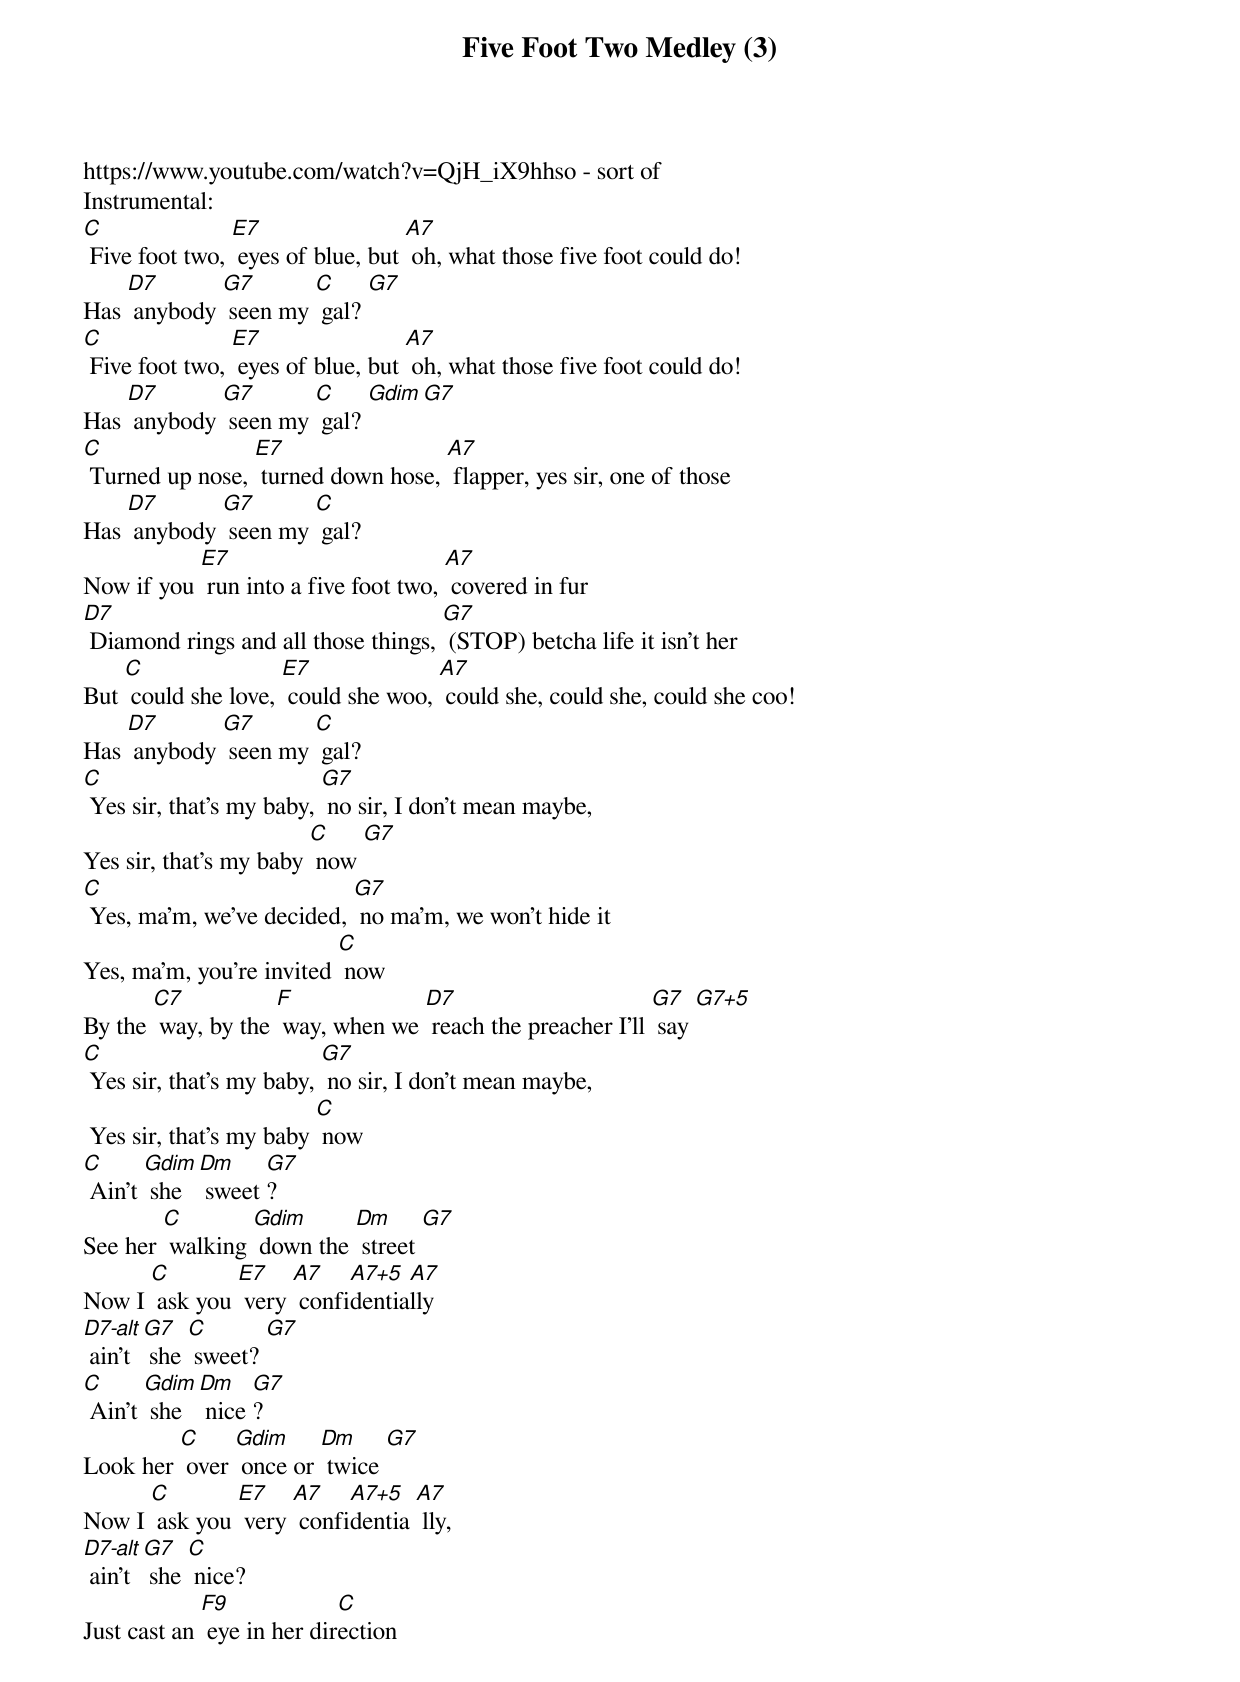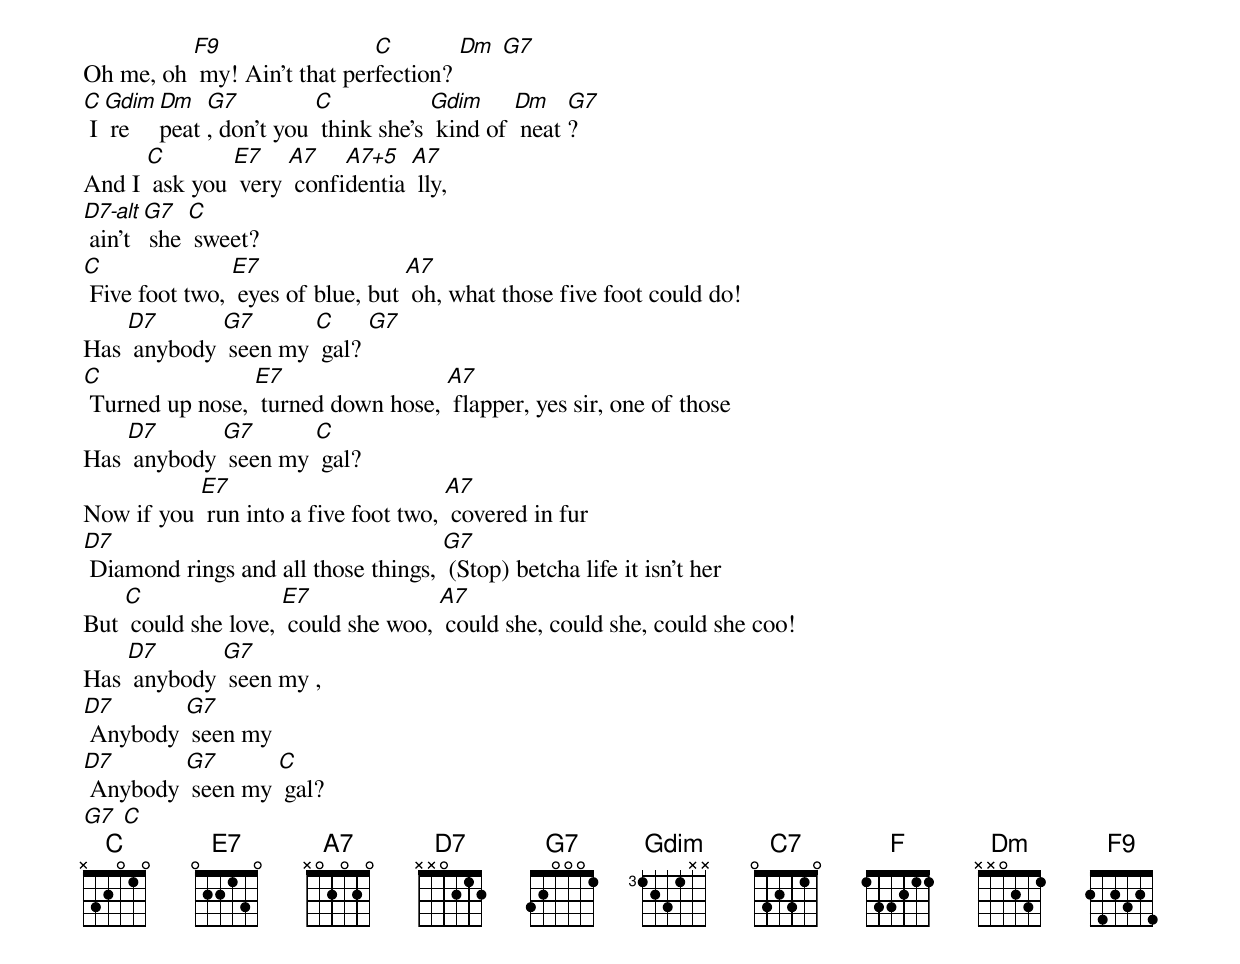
{t: Five Foot Two Medley (3) }
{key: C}
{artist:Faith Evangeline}
https://www.youtube.com/watch?v=QjH_iX9hhso - sort of
Instrumental:
[C] Five foot two, [E7] eyes of blue, but [A7] oh, what those five foot could do!
Has [D7] anybody [G7] seen my [C] gal? [G7]
{c: }
[C] Five foot two, [E7] eyes of blue, but [A7] oh, what those five foot could do!
Has [D7] anybody [G7] seen my [C] gal? [Gdim][G7]
{c: }
[C] Turned up nose, [E7] turned down hose, [A7] flapper, yes sir, one of those
Has [D7] anybody [G7] seen my [C] gal?
Now if you [E7] run into a five foot two, [A7] covered in fur
[D7] Diamond rings and all those things, [G7] (STOP) betcha life it isn't her
But [C] could she love, [E7] could she woo, [A7] could she, could she, could she coo!
Has [D7] anybody [G7] seen my [C] gal?
{c: }
[C] Yes sir, that's my baby, [G7] no sir, I don't mean maybe,
Yes sir, that's my baby [C] now [G7]
[C] Yes, ma'm, we've decided, [G7] no ma'm, we won't hide it
Yes, ma'm, you're invited [C] now
By the [C7] way, by the [F] way, when we [D7] reach the preacher I'll [G7] say [G7+5]
[C] Yes sir, that's my baby, [G7] no sir, I don't mean maybe,
 Yes sir, that's my baby [C] now
{c: }
[C] Ain't [Gdim] she [Dm] sweet [G7]?
See her [C] walking [Gdim] down the [Dm] street [G7]
Now I [C] ask you [E7] very [A7] confi[A7+5]dentia[A7]lly
[D7-alt] ain't [G7] she [C] sweet? [G7]
[C] Ain't [Gdim] she [Dm] nice [G7]?
Look her [C] over [Gdim] once or [Dm] twice [G7]
Now I [C] ask you [E7] very [A7] confi[A7+5]dentia [A7] lly,
[D7-alt] ain't [G7] she [C] nice?
Just cast an [F9] eye in her dir[C]ection
Oh me, oh [F9] my! Ain't that per[C]fection? [Dm] [G7]
[C] I [Gdim] re[Dm]peat [G7], don't you [C] think she's [Gdim] kind of [Dm] neat [G7]?
And I [C] ask you [E7] very [A7] confi[A7+5]dentia [A7] lly,
[D7-alt] ain't [G7] she [C] sweet?
{c: }
[C] Five foot two, [E7] eyes of blue, but [A7] oh, what those five foot could do!
Has [D7] anybody [G7] seen my [C] gal? [G7]
[C] Turned up nose, [E7] turned down hose, [A7] flapper, yes sir, one of those
Has [D7] anybody [G7] seen my [C] gal?
Now if you [E7] run into a five foot two, [A7] covered in fur
[D7] Diamond rings and all those things, [G7] (Stop) betcha life it isn't her
But [C] could she love, [E7] could she woo, [A7] could she, could she, could she coo!
Has [D7] anybody [G7] seen my ,
[D7] Anybody [G7] seen my
[D7] Anybody [G7] seen my [C] gal?
[G7] [C]
